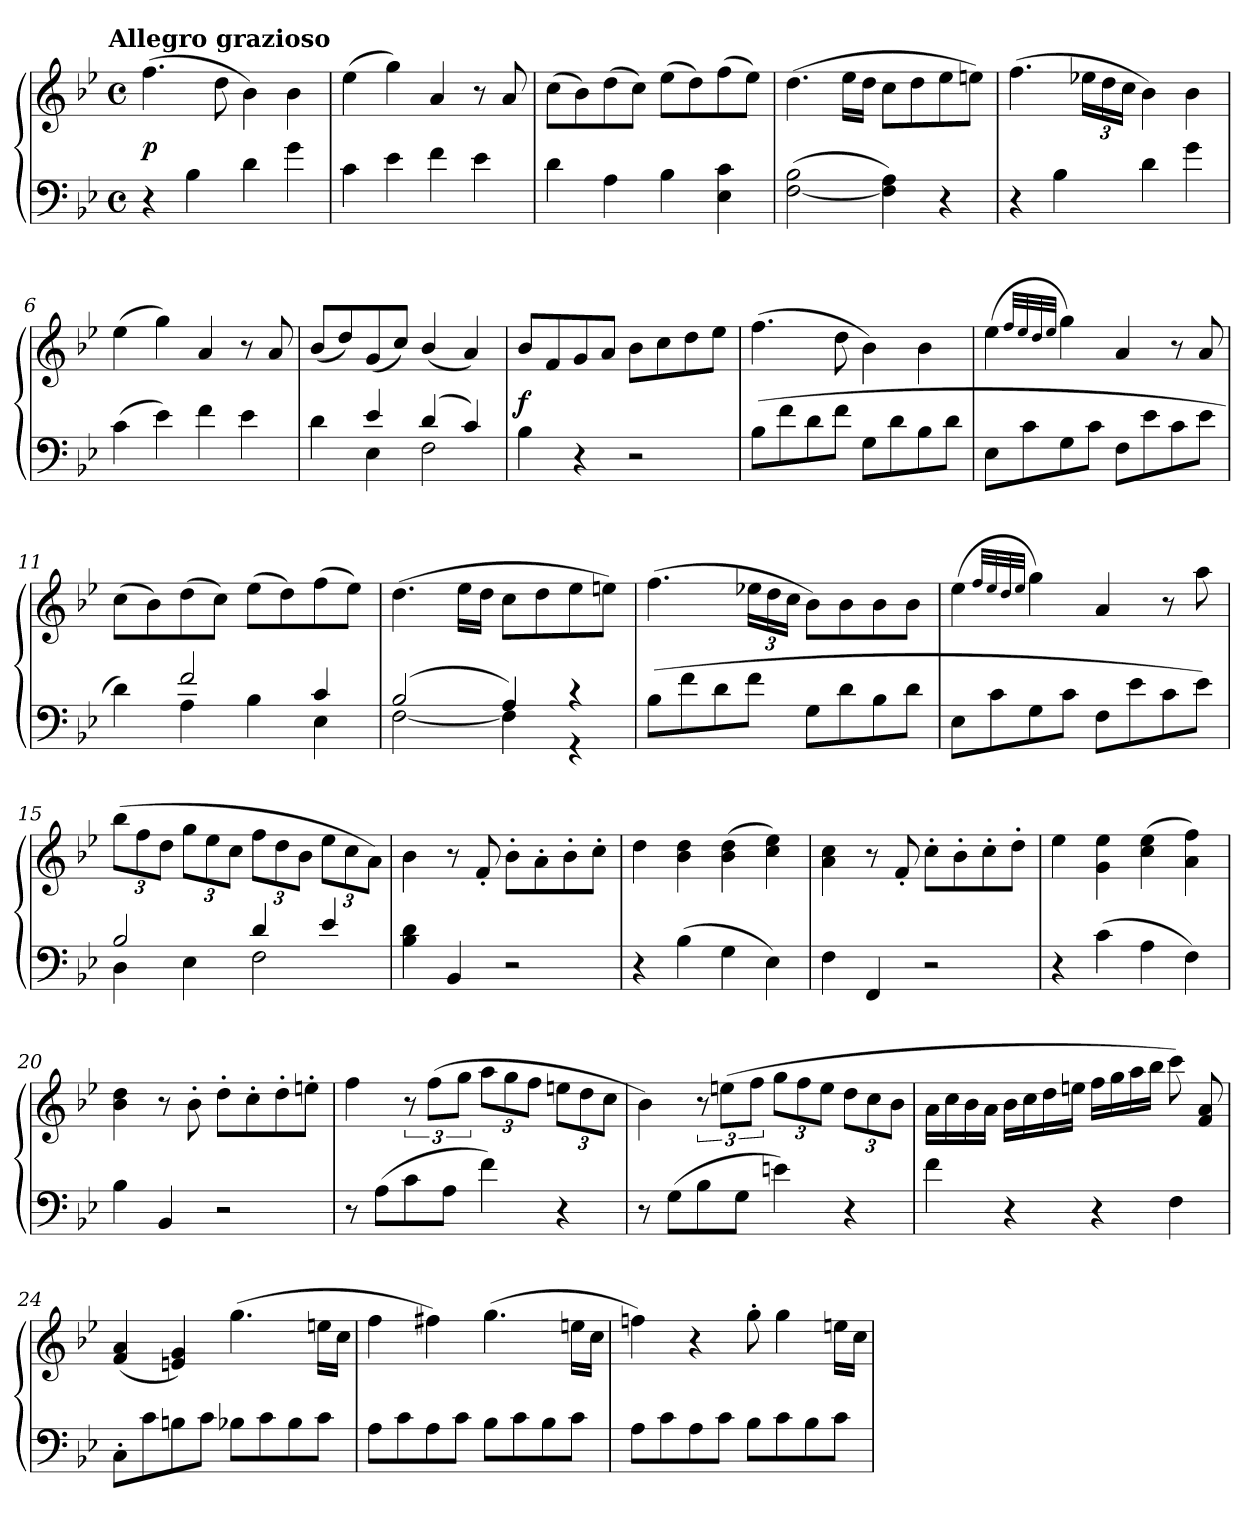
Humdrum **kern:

**kern	**kern	**dynam
*part1	*part1	*part1
*staff2	*staff1	*staff1/2
*clefF4	*clefG2	*
*k[b-e-]	*k[b-e-]	*
!!LO:TX:omd:t=Allegro grazioso
*M4/4	*M4/4	*
*met(c)	*met(c)	*
*MM144	*MM144	*
=1	=1	=1
4r	(4.ff	p
4B-	.	.
.	8dd	.
4d	4b-)	.
4g	4b-	.
=2	=2	=2
4c	(4ee-	.
4e-	4gg)	.
4f	4a	.
4e-	8r	.
.	8a	.
=3	=3	=3
4d	(8ccL	.
.	8b-)	.
4A	(8dd	.
.	8ccJ)	.
4B-	(8ee-L	.
.	8dd)	.
4E- 4c	(8ff	.
.	8ee-J)	.
=4	=4	=4
([2F 2B-	(4.dd	.
.	16ee-LL	.
.	16ddJJ	.
4F] 4A)	8ccL	.
.	8dd	.
4r	8ee-	.
.	8eenJ)	.
=5	=5	=5
4r	(4.ff	.
4B-	.	.
.	24ee-XLL	.
.	24dd	.
.	24ccJJ	.
4d	4b-)	.
4g	4b-	.
=6	=6	=6
(4c	(4ee-	.
4e-)	4gg)	.
4f	4a	.
4e-	8r	.
.	8a	.
=7	=7	=7
*^	*	*
4ryy	4d	(8b-/L	.
.	.	8dd/)	.
4e-	4E-	(8g/	.
.	.	8cc/J)	.
(4d	2F	(4b-/	.
4c)	.	4a)	.
*v	*v	*	*
=8	=8	=8
4B-	8b-L	f
.	8f	.
4r	8g	.
.	8aJ	.
2r	8b-L	.
.	8cc	.
.	8dd	.
.	8ee-J	.
=9	=9	=9
(8B-L	(4.ff	.
8f	.	.
8d	.	.
8fJ	8dd	.
8GL	4b-)	.
8d	.	.
8B-	4b-	.
8dJ	.	.
=10	=10	=10
8E-L	(4ee-	.
8c	.	.
.	32qffLLL	.
.	32qee-	.
.	32qdd	.
.	32qee-JJJ	.
8G	4gg)	.
8cJ	.	.
8FL	4a	.
8e-	.	.
8c	8r	.
8e-J	8a	.
=11	=11	=11
*^	*	*
4ryy	4d)	(8ccL	.
.	.	8b-)	.
2f	4A	(8dd	.
.	.	8ccJ)	.
.	4B-	(8ee-L	.
.	.	8dd)	.
4c	4E-	(8ff	.
.	.	8ee-J)	.
=12	=12	=12	=12
(2B-	[2F	(4.dd	.
.	.	16ee-LL	.
.	.	16ddJJ	.
4A)	4F]	8ccL	.
.	.	8dd	.
4r	4r	8ee-	.
.	.	8eenJ)	.
*v	*v	*	*
=13	=13	=13
(8B-L	(4.ff	.
8f	.	.
8d	.	.
8fJ	24ee-XLL	.
.	24dd	.
.	24ccJJ	.
8GL	8b-L)	.
8d	8b-	.
8B-	8b-	.
8dJ	8b-J	.
=14	=14	=14
8E-L	(4ee-	.
8c	.	.
.	32qffLLL	.
.	32qee-	.
.	32qdd	.
.	32qee-JJJ	.
8G	4gg)	.
8cJ	.	.
8FL	4a	.
8e-	.	.
8c	8r	.
8e-J)	8aa	.
=15	=15	=15
*^	*	*
2B-	4D	(12bb-L	.
.	.	12ff	.
.	.	12ddJ	.
.	4E-	12ggL	.
.	.	12ee-	.
.	.	12ccJ	.
4d	2F	12ffL	.
.	.	12dd	.
.	.	12b-J	.
4e-	.	12ee-L	.
.	.	12cc	.
.	.	12aJ)	.
*v	*v	*	*
=16	=16	=16
4B- 4d	4b-	.
4BB-	8r	.
.	8f'	.
2r	8b-'L	.
.	8a'	.
.	8b-'	.
.	8cc'J	.
=17	=17	=17
4r	4dd	.
(4B-	4b- 4dd	.
4G	(4b- 4dd	.
4E-)	4cc 4ee-)	.
=18	=18	=18
4F	4a 4cc	.
4FF	8r	.
.	8f'	.
2r	8cc'L	.
.	8b-'	.
.	8cc'	.
.	8dd'J	.
=19	=19	=19
4r	4ee-	.
(4c	4g 4ee-	.
4A	(4cc 4ee-	.
4F)	4a 4ff)	.
=20	=20	=20
4B-	4b- 4dd	.
4BB-	8r	.
.	8b-'	.
2r	8dd'L	.
.	8cc'	.
.	8dd'	.
.	8een'J	.
=21	=21	=21
8r	4ff	.
(8AL	.	.
8c	12r	.
.	(12ffL	.
8AJ	.	.
.	12ggJ	.
4f)	12aaL	.
.	12gg	.
.	12ffJ	.
4r	12eenL	.
.	12dd	.
.	12ccJ	.
=22	=22	=22
8r	4b-)	.
(8GL	.	.
8B-	12r	.
.	(12eenL	.
8GJ	.	.
.	12ffJ	.
4en)	12ggL	.
.	12ff	.
.	12eeJ	.
4r	12ddL	.
.	12cc	.
.	12b-J	.
=23	=23	=23
4f	16a\LL	.
.	16cc\	.
.	16b-\	.
.	16a\JJ	.
4r	16b-LL	.
.	16cc	.
.	16dd	.
.	16eenJJ	.
4r	16ffLL	.
.	16gg	.
.	16aa	.
.	16bb-JJ	.
4F	8ccc)	.
.	8f 8a	.
=24	=24	=24
8C'L	(4f 4a	.
8c	.	.
8Bn	4en 4g)	.
8cJ	.	.
8B-XL	(4.gg	.
8c	.	.
8B-	.	.
8cJ	16eenLL	.
.	16ccJJ	.
=25	=25	=25
8AL	4ff	.
8c	.	.
8A	4ff#X)	.
8cJ	.	.
8B-L	(4.gg	.
8c	.	.
8B-	.	.
8cJ	16eenLL	.
.	16ccJJ	.
=26	=26	=26
8AL	4ffn)	.
8c	.	.
8A	4r	.
8cJ	.	.
8B-L	8gg'	.
8c	4gg	.
8B-	.	.
8cJ	16eenLL	.
.	16ccJJ	.
=	=	=
*-	*-	*-
